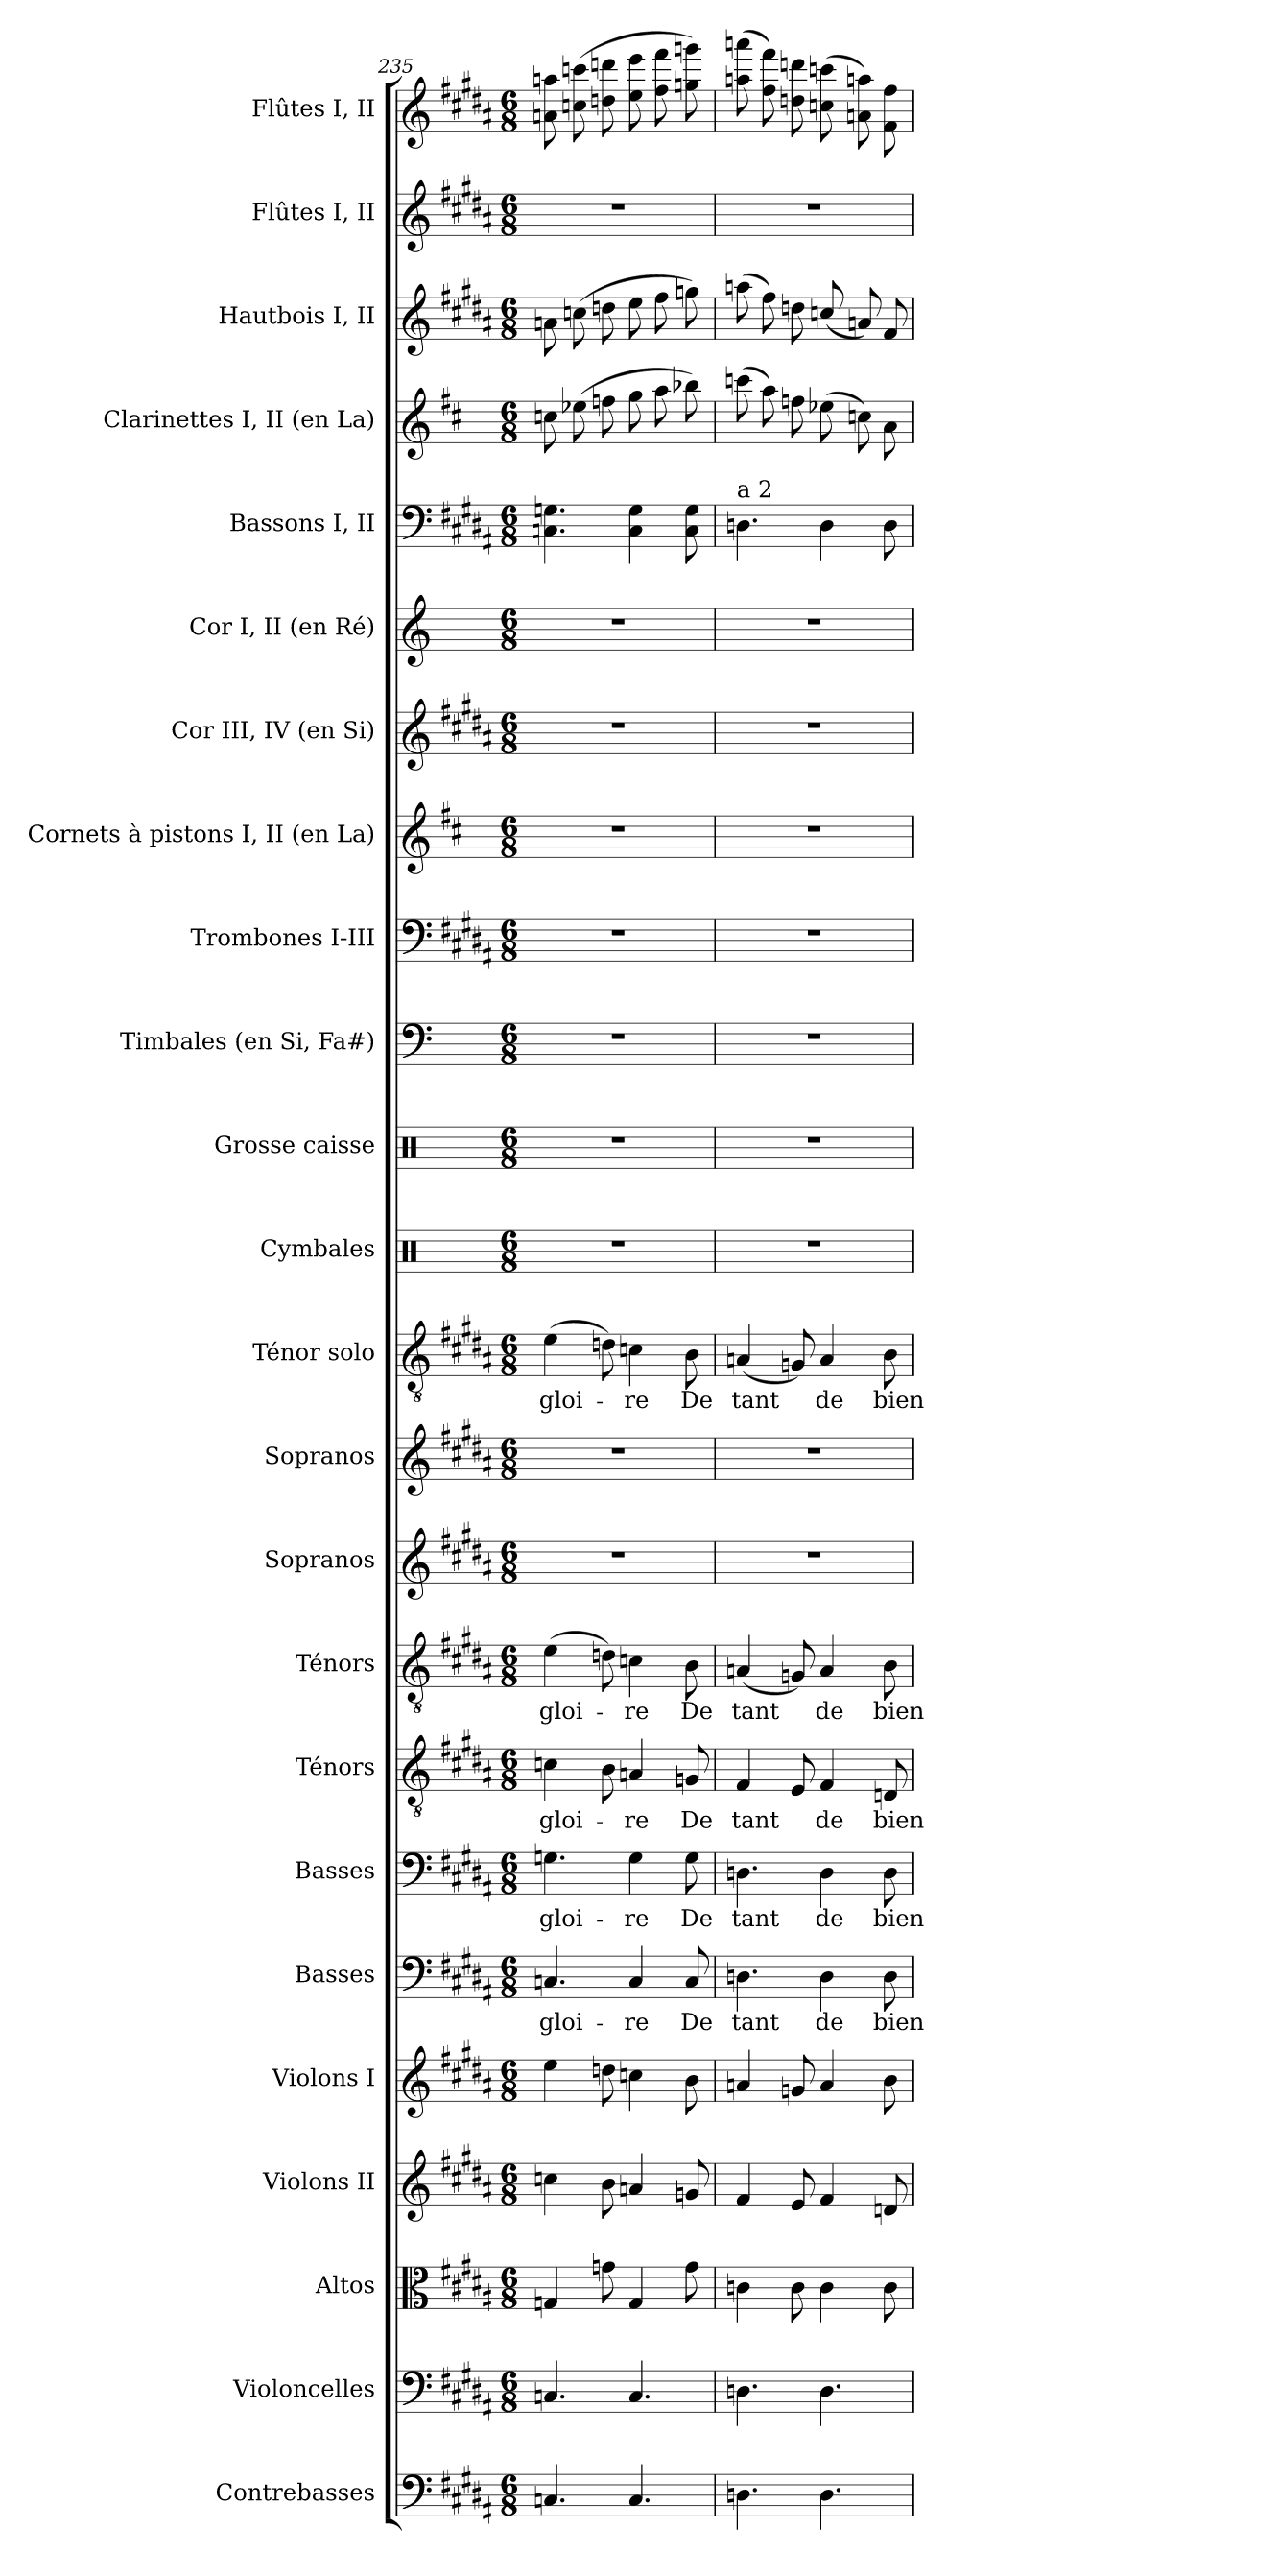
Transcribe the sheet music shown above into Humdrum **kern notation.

**kern	**kern	**kern	**kern	**kern	**kern	**text	**kern	**text	**kern	**text	**kern	**text	**kern	**kern	**kern	**text	**kern	**kern	**kern	**kern	**kern	**kern	**kern	**kern	**kern	**kern	**kern	**kern
*part24	*part23	*part22	*part21	*part20	*part19	*part19	*part18	*part18	*part17	*part17	*part16	*part16	*part15	*part14	*part13	*part13	*part12	*part11	*part10	*part9	*part8	*part7	*part6	*part5	*part4	*part3	*part2	*part1
*staff24	*staff23	*staff22	*staff21	*staff20	*staff19	*staff19	*staff18	*staff18	*staff17	*staff17	*staff16	*staff16	*staff15	*staff14	*staff13	*staff13	*staff12	*staff11	*staff10	*staff9	*staff8	*staff7	*staff6	*staff5	*staff4	*staff3	*staff2	*staff1
*I"Contrebasses	*I"Violoncelles	*I"Altos	*I"Violons II	*I"Violons I	*I"Basses	*	*I"Basses	*	*I"Ténors	*	*I"Ténors	*	*I"Sopranos	*I"Sopranos	*I"Ténor solo	*	*I"Cymbales	*I"Grosse caisse	*I"Timbales (en Si, Fa#)	*I"Trombones I-III	*I"Cornets à pistons I, II (en La)	*I"Cor III, IV (en Si)	*I"Cor I, II (en Ré)	*I"Bassons I, II	*I"Clarinettes I, II (en La)	*I"Hautbois I, II	*I"Flûtes I, II	*I"Flûtes I, II
*I'Cb.	*I'Vlles	*I'Altos	*I'Vns II	*I'Vns I	*I'Basses	*	*I'Basses	*	*I'Tén.	*	*I'Tén.	*	*I'Sopr.	*I'Sopr.	*I'Tén. solo	*	*I'Cym.	*I'G. c.	*I'Timb.	*I'Trb.	*I'C.à p. (La)	*I'Cor (Si)	*I'Cor (Ré)	*I'Bns	*I'Cl. (La)	*I'Hb.	*I'Fl.	*I'Fl.
*clefF4	*clefF4	*clefC3	*clefG2	*clefG2	*clefF4	*	*clefF4	*	*clefGv2	*	*clefGv2	*	*clefG2	*clefG2	*clefGv2	*	*clefX	*clefX	*clefF4	*clefF4	*clefG2	*clefG2	*clefG2	*clefF4	*clefG2	*clefG2	*clefG2	*clefG2
*ITrd7c12	*	*	*	*	*	*	*	*	*ITrd7c12	*	*ITrd7c12	*	*	*	*ITrd7c12	*	*	*	*	*	*ITrd2c3	*ITrd8c13	*ITrd6c10	*	*ITrd2c3	*	*	*
*k[f#c#g#d#a#]	*k[f#c#g#d#a#]	*k[f#c#g#d#a#]	*k[f#c#g#d#a#]	*k[f#c#g#d#a#]	*k[f#c#g#d#a#]	*	*k[f#c#g#d#a#]	*	*k[f#c#g#d#a#]	*	*k[f#c#g#d#a#]	*	*k[f#c#g#d#a#]	*k[f#c#g#d#a#]	*k[f#c#g#d#a#]	*	*k[]	*k[]	*k[]	*k[f#c#g#d#a#]	*k[f#c#g#d#a#]	*k[f#c#g#d#a#]	*k[f#c#]	*k[f#c#g#d#a#]	*k[f#c#g#d#a#]	*k[f#c#g#d#a#]	*k[f#c#g#d#a#]	*k[f#c#g#d#a#]
*B:	*B:	*B:	*B:	*B:	*B:	*	*B:	*	*B:	*	*B:	*	*B:	*B:	*B:	*	*C:	*C:	*C:	*B:	*B:	*B:	*D:	*B:	*B:	*B:	*B:	*B:
*M6/8	*M6/8	*M6/8	*M6/8	*M6/8	*M6/8	*	*M6/8	*	*M6/8	*	*M6/8	*	*M6/8	*M6/8	*M6/8	*	*M6/8	*M6/8	*M6/8	*M6/8	*M6/8	*M6/8	*M6/8	*M6/8	*M6/8	*M6/8	*M6/8	*M6/8
=235	=235	=235	=235	=235	=235	=235	=235	=235	=235	=235	=235	=235	=235	=235	=235	=235	=235	=235	=235	=235	=235	=235	=235	=235	=235	=235	=235	=235
!	!	!	!	!	!	!LO:LY:b:color=#000000	!	!	!	!	!	!	!	!	!	!	!	!	!	!	!	!	!	!	!	!	!	!
!	!	!	!	!	!	!	!	!LO:LY:b:color=#000000	!	!	!	!	!	!	!	!	!	!	!	!	!	!	!	!	!	!	!	!
!	!	!	!	!	!	!	!	!	!	!LO:LY:b:color=#000000	!	!	!	!	!	!	!	!	!	!	!	!	!	!	!	!	!	!
!	!	!	!	!	!	!	!	!	!	!	!	!LO:LY:b:color=#000000	!LO:N:vis=1	!LO:N:vis=1	!	!	!	!	!	!	!	!	!	!	!	!	!	!
!	!	!	!	!	!	!	!	!	!	!	!	!	!	!	!	!LO:LY:b:color=#000000	!LO:N:vis=1	!LO:N:vis=1	!LO:N:vis=1	!LO:N:vis=1	!LO:N:vis=1	!LO:N:vis=1	!LO:N:vis=1	!	!	!	!LO:N:vis=1	!
4.CCni/	4.Cni/	4Gni/	4ccni\	4eei\	4.Cni/	gloi-	4.Gni\	gloi-	4Cni\	gloi-	(4Ei\	gloi-	2.r	2.r	(4Ei\	gloi-	2.r	2.r	2.r	2.r	2.r	2.r	2.r	4.Cni\ 4.Gni	8ani\	8ani\	2.r	8ani\ 8aani
.	.	.	.	.	.	.	.	.	.	.	.	.	.	.	.	.	.	.	.	.	.	.	.	.	(8ccni\	(8ccni\	.	(8ccni\ 8cccni
.	.	8gni\	8bi\	8ddni\	.	.	.	.	8BBi\	.	8Dni\)	.	.	.	8Dni\)	.	.	.	.	.	.	.	.	.	8ddni\	8ddni\	.	8ddni\ 8dddni
!	!	!	!	!	!	!LO:LY:b:color=#000000	!	!	!	!	!	!	!	!	!	!	!	!	!	!	!	!	!	!	!	!	!	!
!	!	!	!	!	!	!	!	!LO:LY:b:color=#000000	!	!	!	!	!	!	!	!	!	!	!	!	!	!	!	!	!	!	!	!
!	!	!	!	!	!	!	!	!	!	!LO:LY:b:color=#000000	!	!	!	!	!	!	!	!	!	!	!	!	!	!	!	!	!	!
!	!	!	!	!	!	!	!	!	!	!	!	!LO:LY:b:color=#000000	!	!	!	!	!	!	!	!	!	!	!	!	!	!	!	!
!	!	!	!	!	!	!	!	!	!	!	!	!	!	!	!	!LO:LY:b:color=#000000	!	!	!	!	!	!	!	!	!	!	!	!
4.CCi/	4.Ci/	4Gi/	4ani/	4ccni\	4Ci/	-re	4Gi\	-re	4AAni/	-re	4Cni\	-re	.	.	4Cni\	-re	.	.	.	.	.	.	.	4Ci\ 4Gi	8eei\	8eei\	.	8eei\ 8eeei
.	.	.	.	.	.	.	.	.	.	.	.	.	.	.	.	.	.	.	.	.	.	.	.	.	8ff#i\	8ff#i\	.	8ff#i\ 8fff#i
!	!	!	!	!	!	!LO:LY:b:color=#000000	!	!	!	!	!	!	!	!	!	!	!	!	!	!	!	!	!	!	!	!	!	!
!	!	!	!	!	!	!	!	!LO:LY:b:color=#000000	!	!	!	!	!	!	!	!	!	!	!	!	!	!	!	!	!	!	!	!
!	!	!	!	!	!	!	!	!	!	!LO:LY:b:color=#000000	!	!	!	!	!	!	!	!	!	!	!	!	!	!	!	!	!	!
!	!	!	!	!	!	!	!	!	!	!	!	!LO:LY:b:color=#000000	!	!	!	!	!	!	!	!	!	!	!	!	!	!	!	!
!	!	!	!	!	!	!	!	!	!	!	!	!	!	!	!	!LO:LY:b:color=#000000	!	!	!	!	!	!	!	!	!	!	!	!
.	.	8gi\	8gni/	8bi\	8Ci/	De	8Gi\	De	8GGni/	De	8BBi\	De	.	.	8BBi\	De	.	.	.	.	.	.	.	8Ci\ 8Gi	8ggni\)	8ggni\)	.	8ggni\ 8gggni)
!!LO:PB:g=z
=236	=236	=236	=236	=236	=236	=236	=236	=236	=236	=236	=236	=236	=236	=236	=236	=236	=236	=236	=236	=236	=236	=236	=236	=236	=236	=236	=236	=236
!	!	!	!	!	!	!LO:LY:b:color=#000000	!	!	!	!	!	!	!	!	!	!	!	!	!	!	!	!	!	!	!	!	!	!
!	!	!	!	!	!	!	!	!LO:LY:b:color=#000000	!	!	!	!	!	!	!	!	!	!	!	!	!	!	!	!	!	!	!	!
!	!	!	!	!	!	!	!	!	!	!LO:LY:b:color=#000000	!	!	!	!	!	!	!	!	!	!	!	!	!	!	!	!	!	!
!	!	!	!	!	!	!	!	!	!	!	!	!LO:LY:b:color=#000000	!LO:N:vis=1	!LO:N:vis=1	!	!	!	!	!	!	!	!	!	!	!	!	!	!
!	!	!	!	!	!	!	!	!	!	!	!	!	!	!	!	!	!	!	!	!	!	!	!	!LO:TX:a:t=a 2	!	!	!	!
!	!	!	!	!	!	!	!	!	!	!	!	!	!	!	!	!LO:LY:b:color=#000000	!LO:N:vis=1	!LO:N:vis=1	!LO:N:vis=1	!LO:N:vis=1	!LO:N:vis=1	!LO:N:vis=1	!LO:N:vis=1	!	!	!	!LO:N:vis=1	!
4.DDni\	4.Dni\	4cni\	4f#i/	4ani/	4.Dni\	tant	4.Dni\	tant	4FF#i/	tant	(4AAni/	tant	2.r	2.r	(4AAni/	tant	2.r	2.r	2.r	2.r	2.r	2.r	2.r	4.Dni\	(8aani\	(8aani\	2.r	(8aani\ 8aaani
.	.	.	.	.	.	.	.	.	.	.	.	.	.	.	.	.	.	.	.	.	.	.	.	.	8ff#i\)	8ff#i\)	.	8ff#i\ 8fff#i)
.	.	8ci\	8ei/	8gni/	.	.	.	.	8EEi/	.	8GGni/)	.	.	.	8GGni/)	.	.	.	.	.	.	.	.	.	8ddni\	8ddni\	.	8ddni\ 8dddni
!	!	!	!	!	!	!LO:LY:b:color=#000000	!	!	!	!	!	!	!	!	!	!	!	!	!	!	!	!	!	!	!	!	!	!
!	!	!	!	!	!	!	!	!LO:LY:b:color=#000000	!	!	!	!	!	!	!	!	!	!	!	!	!	!	!	!	!	!	!	!
!	!	!	!	!	!	!	!	!	!	!LO:LY:b:color=#000000	!	!	!	!	!	!	!	!	!	!	!	!	!	!	!	!	!	!
!	!	!	!	!	!	!	!	!	!	!	!	!LO:LY:b:color=#000000	!	!	!	!	!	!	!	!	!	!	!	!	!	!	!	!
!	!	!	!	!	!	!	!	!	!	!	!	!	!	!	!	!LO:LY:b:color=#000000	!	!	!	!	!	!	!	!	!	!	!	!
4.DDi\	4.Di\	4ci\	4f#i/	4ai/	4Di\	de	4Di\	de	4FF#i/	de	4AAi/	de	.	.	4AAi/	de	.	.	.	.	.	.	.	4Di\	(8ccni\	(8ccni/	.	(8ccni\ 8cccni
.	.	.	.	.	.	.	.	.	.	.	.	.	.	.	.	.	.	.	.	.	.	.	.	.	8ani\)	8ani/)	.	8ani\ 8aani)
!	!	!	!	!	!	!LO:LY:b:color=#000000	!	!	!	!	!	!	!	!	!	!	!	!	!	!	!	!	!	!	!	!	!	!
!	!	!	!	!	!	!	!	!LO:LY:b:color=#000000	!	!	!	!	!	!	!	!	!	!	!	!	!	!	!	!	!	!	!	!
!	!	!	!	!	!	!	!	!	!	!LO:LY:b:color=#000000	!	!	!	!	!	!	!	!	!	!	!	!	!	!	!	!	!	!
!	!	!	!	!	!	!	!	!	!	!	!	!LO:LY:b:color=#000000	!	!	!	!	!	!	!	!	!	!	!	!	!	!	!	!
!	!	!	!	!	!	!	!	!	!	!	!	!	!	!	!	!LO:LY:b:color=#000000	!	!	!	!	!	!	!	!	!	!	!	!
.	.	8ci\	8dni/	8bi\	8Di\	bien-	8Di\	bien-	8DDni/	bien-	8BBi\	bien-	.	.	8BBi\	bien-	.	.	.	.	.	.	.	8Di\	8f#i\	8f#i/	.	8f#i\ 8ff#i
=	=	=	=	=	=	=	=	=	=	=	=	=	=	=	=	=	=	=	=	=	=	=	=	=	=	=	=	=
*-	*-	*-	*-	*-	*-	*-	*-	*-	*-	*-	*-	*-	*-	*-	*-	*-	*-	*-	*-	*-	*-	*-	*-	*-	*-	*-	*-	*-
